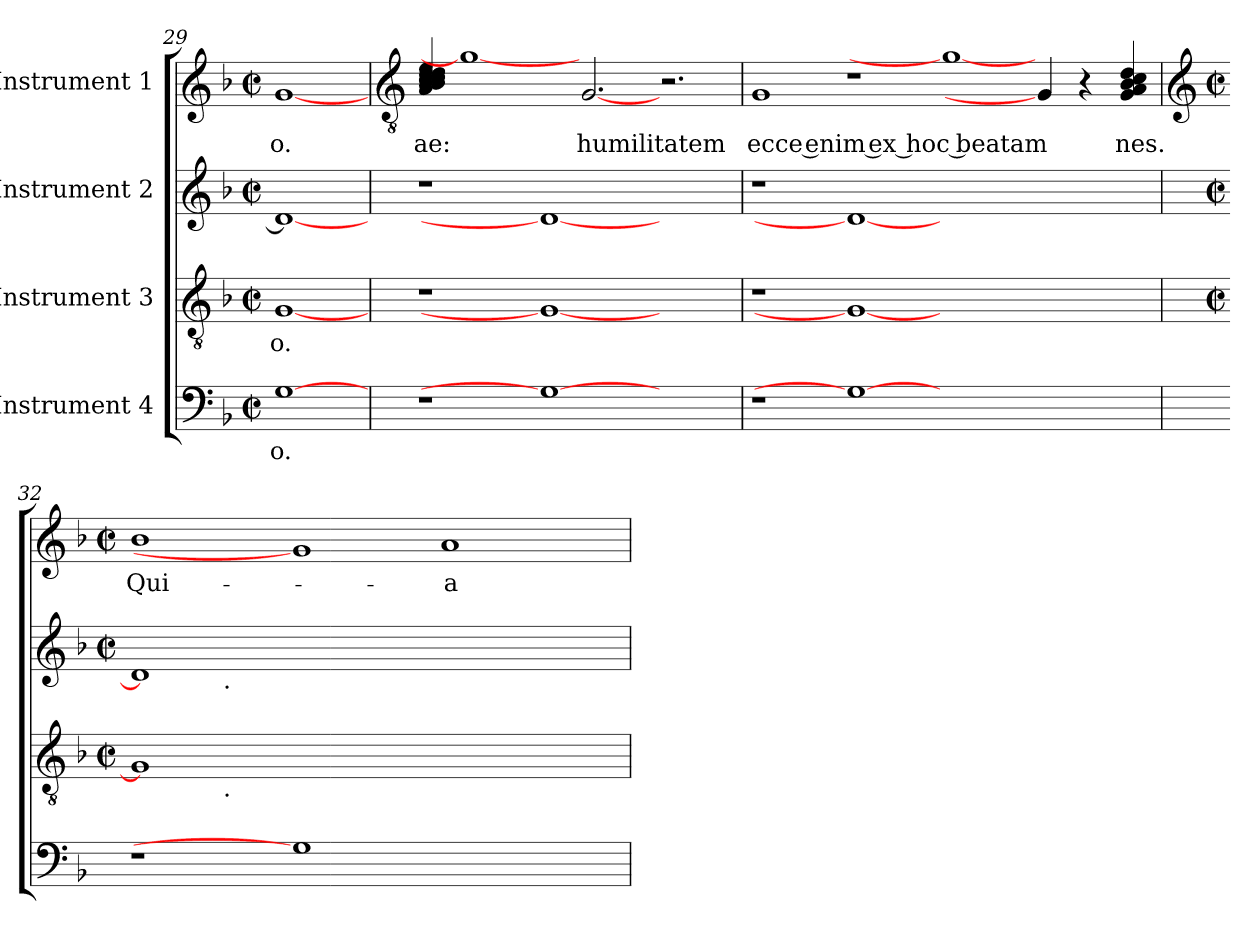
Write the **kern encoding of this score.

**kern	**text	**kern	**text	**kern	**kern	**text
*part4	*part4	*part3	*part3	*part2	*part1	*part1
*staff4	*staff4	*staff3	*staff3	*staff2	*staff1	*staff1
*I"Instrument 4	*	*I"Instrument 3	*	*I"Instrument 2	*I"Instrument 1	*
*clefF4	*	*clefGv2	*	*clefG2	*clefG2	*
*k[b-]	*	*k[b-]	*	*k[b-]	*k[b-]	*
*F:	*	*F:	*	*F:	*F:	*
*M2/2	*	*M2/2	*	*M2/2	*M2/2	*
*met(c|)	*	*met(c|)	*	*met(c|)	*met(c|)	*
=29	=29	=29	=29	=29	=29	=29
!	!LO:LY:b:cj	!	!LO:LY:b:cj	!	!	!LO:LY:b:cj
[1G\	-o.	[1G/	-o.	1d/_	[1g/	-o.
!!LO:LB:g=z
=30	=30	=30	=30	=30	=30	=30
*	*	*	*	*	*clefGv2	*
!	!	!	!	!	!	!LO:LY:b:cj
1r	.	1r	.	1r	4B-/ 4A/ 4B-/ 4c/ 4c/ 4e/ 4d/ 4d/ 4c/ 4c/ 4d/	-ae:
.	.	.	.	.	1g/_	.
1G\_	.	1G/_	.	1d/_	.	.
!	!	!	!	!	!	!LO:LY:b
.	.	.	.	.	[2.G	humilitatem
2.ryy	.	2.ryy	.	2.ryy	2.r	.
=31	=31	=31	=31	=31	=31	=31
!	!	!	!	!	!	!LO:LY:b:cj
1r	.	1r	.	1r	1G	ecce enim ex hoc beatam
1G\_	.	1G/_	.	1d/_	1r	.
1..ryy	.	1..ryy	.	1..ryy	1g/_	.
.	.	.	.	.	4G]	.
.	.	.	.	.	4r	.
!	!	!	!	!	!	!LO:LY:b:cj
.	.	.	.	.	4d/ 4c/ 4B-/ 4A/ 4G/	nes.
!!LO:LB:g=z
=32	=32	=32	=32	=32	=32	=32
*	*	*	*	*	*clefG2	*
*	*	*M2/2	*	*M2/2	*M2/2	*
*	*	*met(c|)	*	*met(c|)	*met(c|)	*
!	!	!	!	!	!	!LO:LY:b:cj
*	*	*^	*	*^	*	*
1r	.	1G/]	2ryy	.	1d/]	2ryy	1b-	Qui-
.	.	.	32.ryy	.	.	32.ryy	.	.
!	!	!	!	!	!	!LO:TX:b:t=.	!	!
!	!	!	!LO:TX:b:t=.	!	!	!	!	!
.	.	.	1ryy	.	.	1ryy	.	.
1G\]	.	0ryy	.	.	0ryy	.	1g/]	.
.	.	.	1ryy	.	.	1ryy	.	.
!	!	!	!	!	!	!	!	!LO:LY:b:rj
1ryy	.	.	.	.	.	.	1a	-a
.	.	.	4ryy	.	.	4ryy	.	.
.	.	.	8ryy	.	.	8ryy	.	.
.	.	.	16ryy	.	.	16ryy	.	.
.	.	.	64ryy	.	.	64ryy	.	.
*	*	*v	*v	*	*	*	*	*
*	*	*	*	*v	*v	*	*
=	=	=	=	=	=	=
*-	*-	*-	*-	*-	*-	*-
